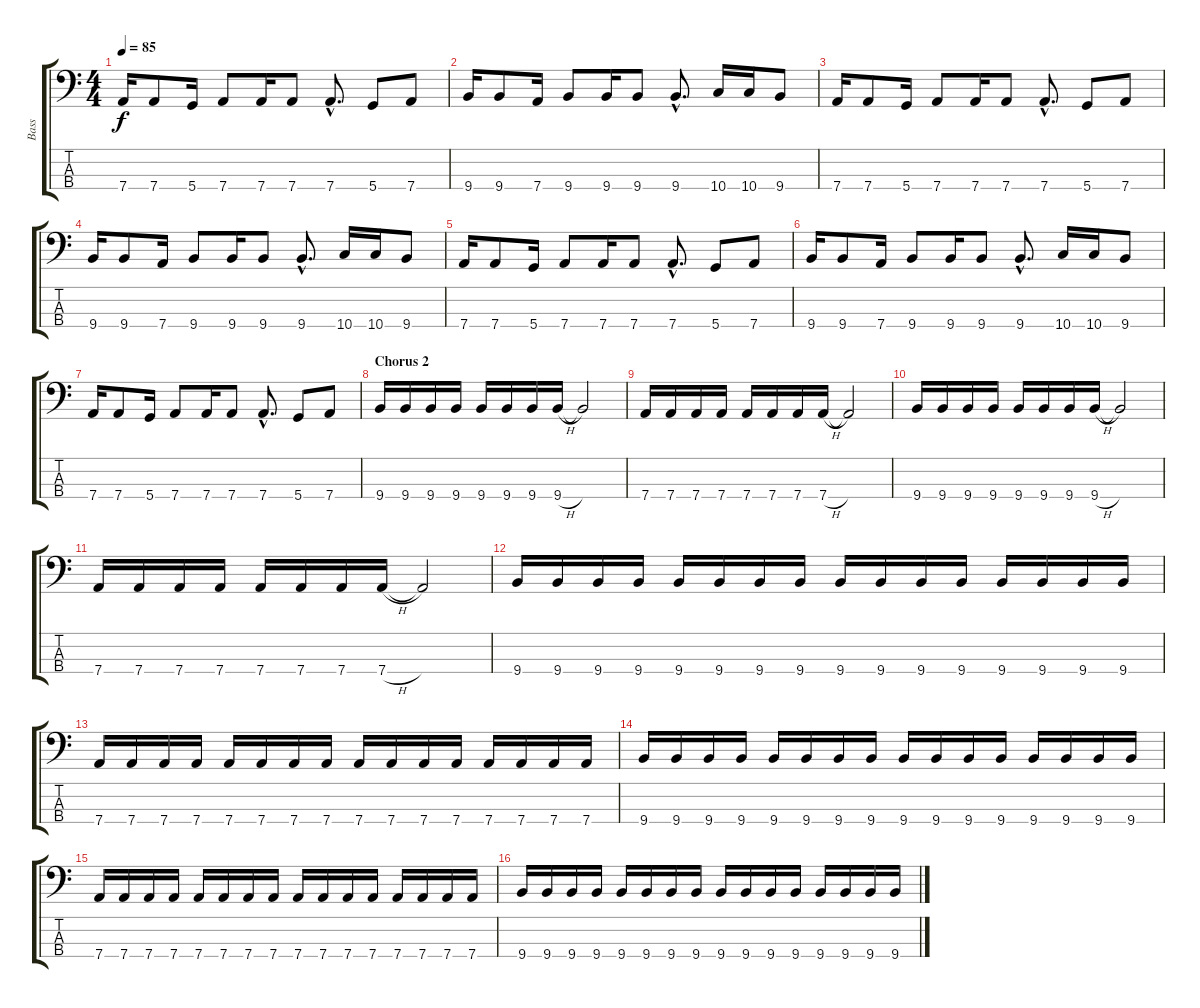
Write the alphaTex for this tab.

\track ("Bass" "Bass") {instrument electricbassfinger}
\staff {score tabs}
\tuning (G2 D2 A1 D1) {hide}
\ts (4 4)
\tempo 85
\clef f4
\ks c
7.4.16{dy f} 7.4.8 5.4.16 7.4.8 7.4.16 7.4.8 7.4{hac}.8{d} 5.4.8 7.4.8 |
9.4.16 9.4.8 7.4.16 9.4.8 9.4.16 9.4.8 9.4{hac}.8{d} 10.4.16 10.4.16 9.4.8 |
7.4.16 7.4.8 5.4.16 7.4.8 7.4.16 7.4.8 7.4{hac}.8{d} 5.4.8 7.4.8 |
9.4.16 9.4.8 7.4.16 9.4.8 9.4.16 9.4.8 9.4{hac}.8{d} 10.4.16 10.4.16 9.4.8 |
7.4.16 7.4.8 5.4.16 7.4.8 7.4.16 7.4.8 7.4{hac}.8{d} 5.4.8 7.4.8 |
9.4.16 9.4.8 7.4.16 9.4.8 9.4.16 9.4.8 9.4{hac}.8{d} 10.4.16 10.4.16 9.4.8 |
7.4.16 7.4.8 5.4.16 7.4.8 7.4.16 7.4.8 7.4{hac}.8{d} 5.4.8 7.4.8 |
\section ("" "Chorus 2")
9.4.16 9.4.16 9.4.16 9.4.16 9.4.16 9.4.16 9.4.16 9.4{h}.16 9.4{t}.2 |
7.4.16 7.4.16 7.4.16 7.4.16 7.4.16 7.4.16 7.4.16 7.4{h}.16 7.4{t}.2 |
9.4.16 9.4.16 9.4.16 9.4.16 9.4.16 9.4.16 9.4.16 9.4{h}.16 9.4{t}.2 |
7.4.16 7.4.16 7.4.16 7.4.16 7.4.16 7.4.16 7.4.16 7.4{h}.16 7.4{t}.2 |
9.4.16 9.4.16 9.4.16 9.4.16 9.4.16 9.4.16 9.4.16 9.4.16 9.4.16 9.4.16 9.4.16 9.4.16 9.4.16 9.4.16 9.4.16 9.4.16 |
7.4.16 7.4.16 7.4.16 7.4.16 7.4.16 7.4.16 7.4.16 7.4.16 7.4.16 7.4.16 7.4.16 7.4.16 7.4.16 7.4.16 7.4.16 7.4.16 |
9.4.16 9.4.16 9.4.16 9.4.16 9.4.16 9.4.16 9.4.16 9.4.16 9.4.16 9.4.16 9.4.16 9.4.16 9.4.16 9.4.16 9.4.16 9.4.16 |
7.4.16 7.4.16 7.4.16 7.4.16 7.4.16 7.4.16 7.4.16 7.4.16 7.4.16 7.4.16 7.4.16 7.4.16 7.4.16 7.4.16 7.4.16 7.4.16 |
9.4.16 9.4.16 9.4.16 9.4.16 9.4.16 9.4.16 9.4.16 9.4.16 9.4.16 9.4.16 9.4.16 9.4.16 9.4.16 9.4.16 9.4.16 9.4.16
